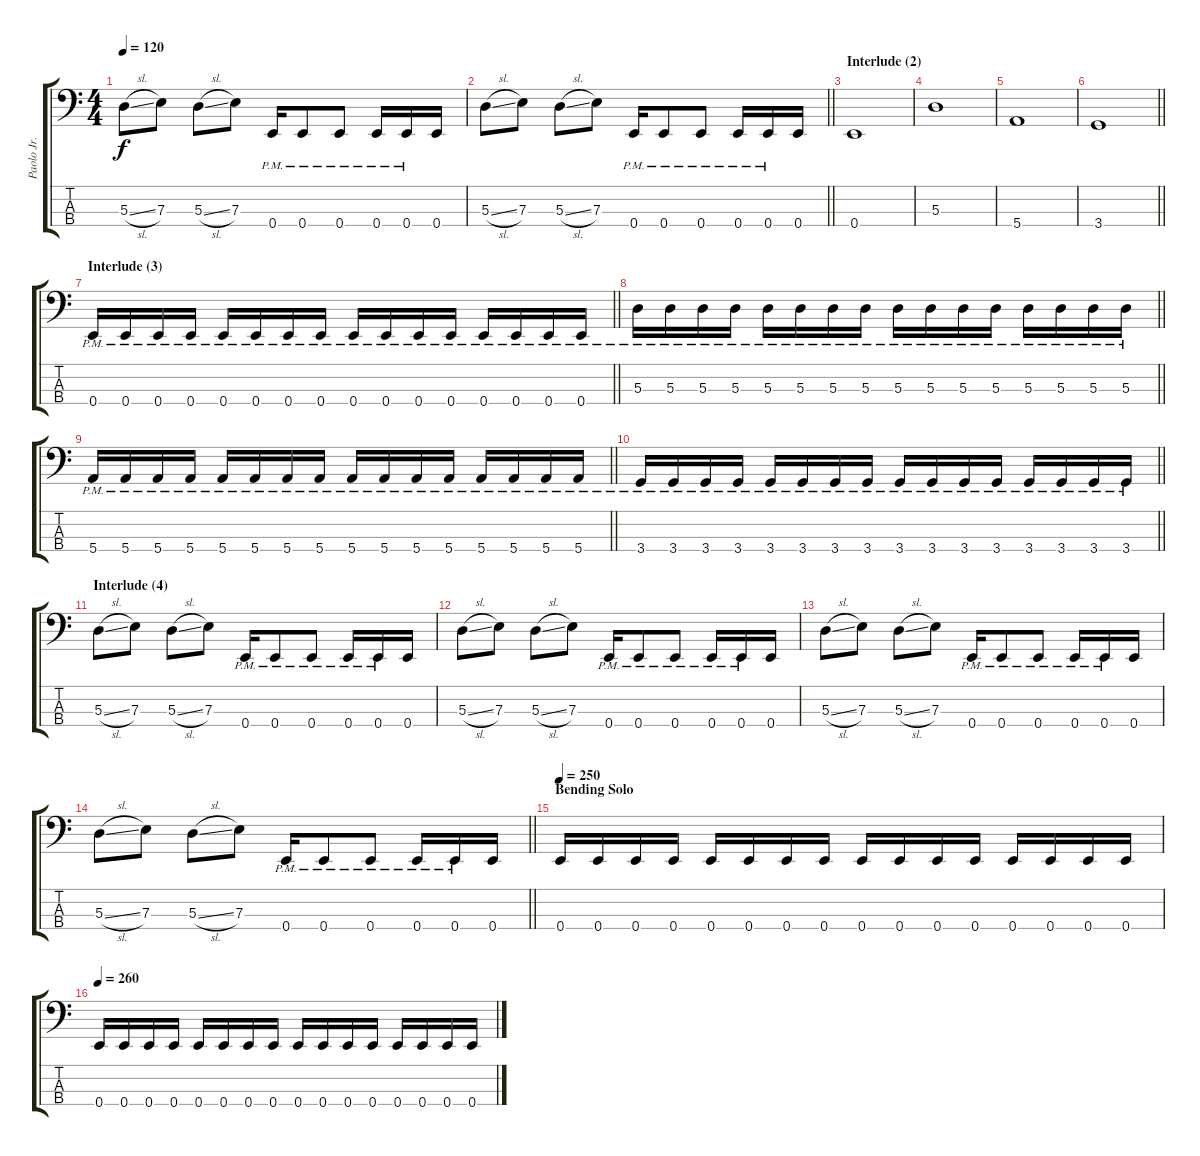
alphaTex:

\track ("Paolo Jr." "Paolo Jr.") {instrument electricbasspick}
\staff {score tabs}
\tuning (G2 D2 A1 E1) {hide}
\ts (4 4)
\tempo 120
\clef f4
\ks c
5.3{sl}.8{dy f} 7.3.8 5.3{sl}.8 7.3.8 0.4{pm}.16 0.4{pm}.8 0.4{pm}.8 0.4{pm}.16 0.4{pm}.16 0.4.16 |
\barLineRight lightlight
5.3{sl}.8 7.3.8 5.3{sl}.8 7.3.8 0.4{pm}.16 0.4{pm}.8 0.4{pm}.8 0.4{pm}.16 0.4{pm}.16 0.4.16 |
\section ("" "Interlude (2)")
0.4.1 |
5.3.1 |
5.4.1 |
\barLineRight lightlight
3.4.1 |
\section ("" "Interlude (3)")
\barLineRight lightlight
0.4{pm}.16 0.4{pm}.16 0.4{pm}.16 0.4{pm}.16 0.4{pm}.16 0.4{pm}.16 0.4{pm}.16 0.4{pm}.16 0.4{pm}.16 0.4{pm}.16 0.4{pm}.16 0.4{pm}.16 0.4{pm}.16 0.4{pm}.16 0.4{pm}.16 0.4{pm}.16 |
\barLineRight lightlight
5.3{pm}.16 5.3{pm}.16 5.3{pm}.16 5.3{pm}.16 5.3{pm}.16 5.3{pm}.16 5.3{pm}.16 5.3{pm}.16 5.3{pm}.16 5.3{pm}.16 5.3{pm}.16 5.3{pm}.16 5.3{pm}.16 5.3{pm}.16 5.3{pm}.16 5.3{pm}.16 |
\barLineRight lightlight
5.4{pm}.16 5.4{pm}.16 5.4{pm}.16 5.4{pm}.16 5.4{pm}.16 5.4{pm}.16 5.4{pm}.16 5.4{pm}.16 5.4{pm}.16 5.4{pm}.16 5.4{pm}.16 5.4{pm}.16 5.4{pm}.16 5.4{pm}.16 5.4{pm}.16 5.4{pm}.16 |
\barLineRight lightlight
3.4{pm}.16 3.4{pm}.16 3.4{pm}.16 3.4{pm}.16 3.4{pm}.16 3.4{pm}.16 3.4{pm}.16 3.4{pm}.16 3.4{pm}.16 3.4{pm}.16 3.4{pm}.16 3.4{pm}.16 3.4{pm}.16 3.4{pm}.16 3.4{pm}.16 3.4{pm}.16 |
\section ("" "Interlude (4)")
5.3{sl}.8 7.3.8 5.3{sl}.8 7.3.8 0.4{pm}.16 0.4{pm}.8 0.4{pm}.8 0.4{pm}.16 0.4{pm}.16 0.4.16 |
5.3{sl}.8 7.3.8 5.3{sl}.8 7.3.8 0.4{pm}.16 0.4{pm}.8 0.4{pm}.8 0.4{pm}.16 0.4{pm}.16 0.4.16 |
5.3{sl}.8 7.3.8 5.3{sl}.8 7.3.8 0.4{pm}.16 0.4{pm}.8 0.4{pm}.8 0.4{pm}.16 0.4{pm}.16 0.4.16 |
\barLineRight lightlight
5.3{sl}.8 7.3.8 5.3{sl}.8 7.3.8 0.4{pm}.16 0.4{pm}.8 0.4{pm}.8 0.4{pm}.16 0.4{pm}.16 0.4.16 |
\section ("" "Bending Solo")
\tempo 250
0.4.16 0.4.16 0.4.16 0.4.16 0.4.16 0.4.16 0.4.16 0.4.16 0.4.16 0.4.16 0.4.16 0.4.16 0.4.16 0.4.16 0.4.16 0.4.16 |
\tempo 260
0.4.16 0.4.16 0.4.16 0.4.16 0.4.16 0.4.16 0.4.16 0.4.16 0.4.16 0.4.16 0.4.16 0.4.16 0.4.16 0.4.16 0.4.16 0.4.16
